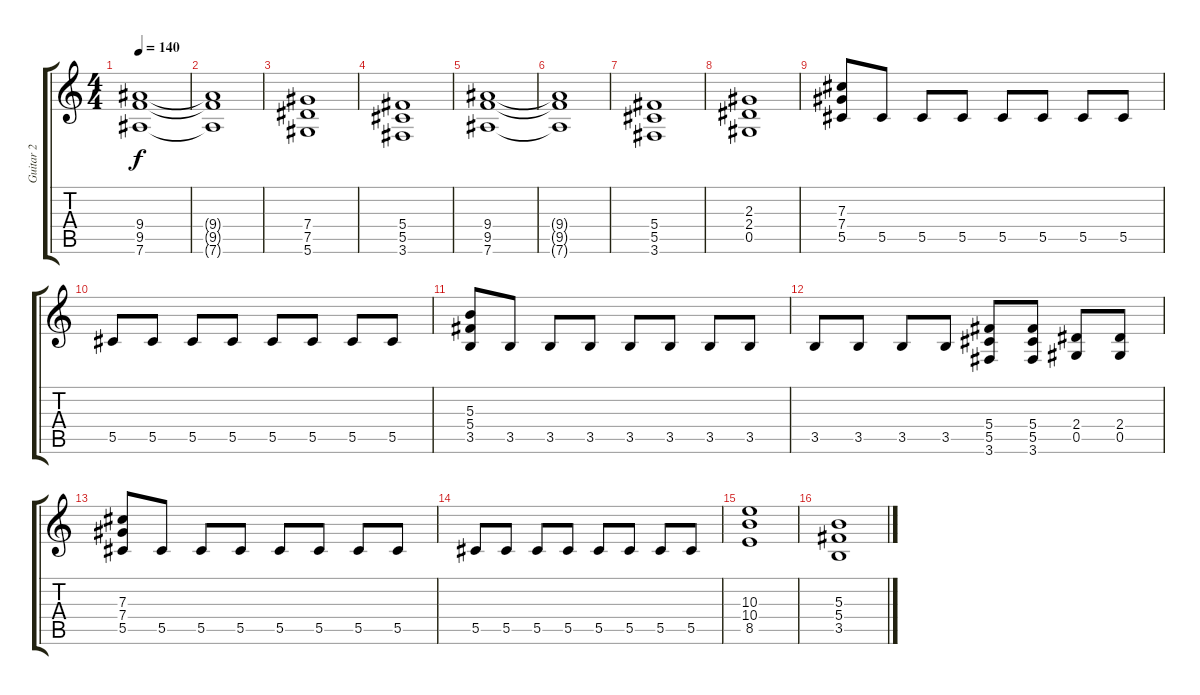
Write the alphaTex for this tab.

\track ("Guitar 2" "Guitar 2") {instrument distortionguitar}
\staff {score tabs}
\tuning (Eb4 Bb3 Gb3 Db3 Ab2 Eb2) {hide}
\ts (4 4)
\tempo 140
\clef g2
\ks c
(9.4 9.5 7.6).1{dy f} |
(9.4{t} 9.5{t} 7.6{t}).1 |
(7.4 7.5 5.6).1 |
(5.4 5.5 3.6).1 |
(9.4 9.5 7.6).1 |
(9.4{t} 9.5{t} 7.6{t}).1 |
(5.4 5.5 3.6).1 |
(2.3 2.4 0.5).1 |
(7.3 7.4 5.5).8 5.5.8 5.5.8 5.5.8 5.5.8 5.5.8 5.5.8 5.5.8 |
5.5.8 5.5.8 5.5.8 5.5.8 5.5.8 5.5.8 5.5.8 5.5.8 |
(5.3 5.4 3.5).8 3.5.8 3.5.8 3.5.8 3.5.8 3.5.8 3.5.8 3.5.8 |
3.5.8 3.5.8 3.5.8 3.5.8 (5.4 5.5 3.6).8 (5.4 5.5 3.6).8 (2.4 0.5).8 (2.4 0.5).8 |
(7.3 7.4 5.5).8 5.5.8 5.5.8 5.5.8 5.5.8 5.5.8 5.5.8 5.5.8 |
5.5.8 5.5.8 5.5.8 5.5.8 5.5.8 5.5.8 5.5.8 5.5.8 |
(10.3 10.4 8.5).1 |
(5.3 5.4 3.5).1
